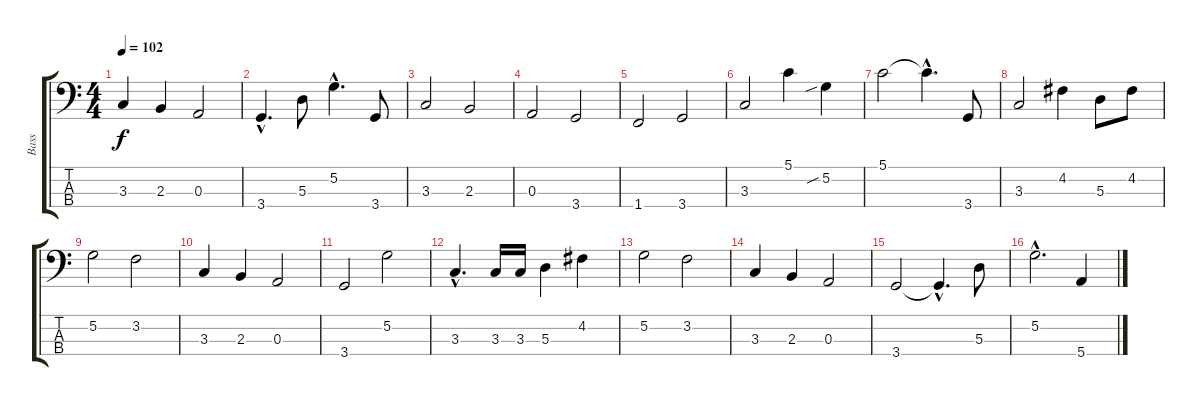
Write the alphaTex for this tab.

\track ("Bass" "Bass") {instrument electricbassfinger}
\staff {score tabs}
\tuning (G2 D2 A1 E1) {hide}
\ts (4 4)
\tempo 102
\clef f4
\ks c
3.3.4{dy f} 2.3.4 0.3.2 |
3.4{hac}.4{d} 5.3.8 5.2{hac}.4{d} 3.4.8 |
3.3.2 2.3.2 |
0.3.2 3.4.2 |
1.4.2 3.4.2 |
3.3.2 5.1.4 5.2{sib}.4 |
5.1.2 5.1{hac t}.4{d} 3.4.8 |
3.3.2 4.2.4 5.3.8 4.2.8 |
5.2.2 3.2.2 |
3.3.4 2.3.4 0.3.2 |
3.4.2 5.2.2 |
3.3{hac}.4{d} 3.3.16 3.3.16 5.3.4 4.2.4 |
5.2.2 3.2.2 |
3.3.4 2.3.4 0.3.2 |
3.4.2 3.4{hac t}.4{d} 5.3.8 |
5.2{hac}.2{d} 5.4.4
